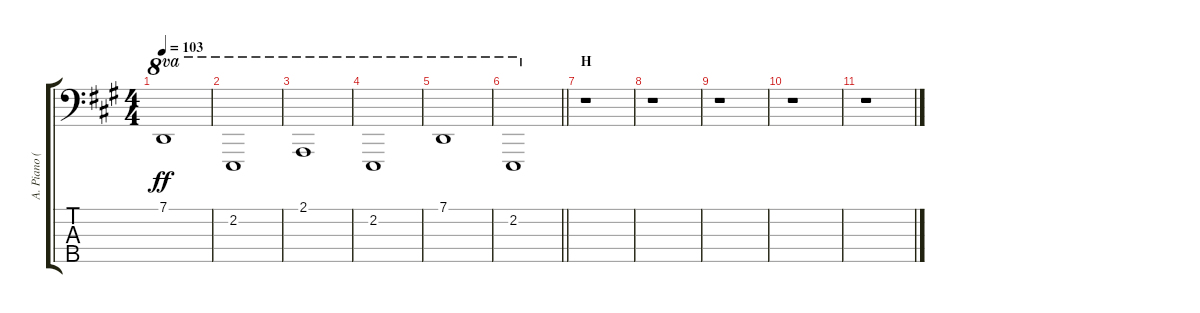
\track ("A. Piano (Left Hand)" "A. Piano (") {instrument acousticgrandpiano}
\staff {score tabs}
\tuning (G2 D2 A1 E1 B0) {hide}
\ts (4 4)
\tempo 103
\clef f4
\ks a
7.1.1{ot 8va dy ff} |
2.2.1{ot 8va} |
2.1.1{ot 8va volume 0} |
2.2.1{ot 8va} |
7.1.1{ot 8va} |
\barLineRight lightlight
2.2.1{ot 8va} |
\section ("" "H")
r.1 |
r.1 |
r.1 |
r.1 |
r.1
